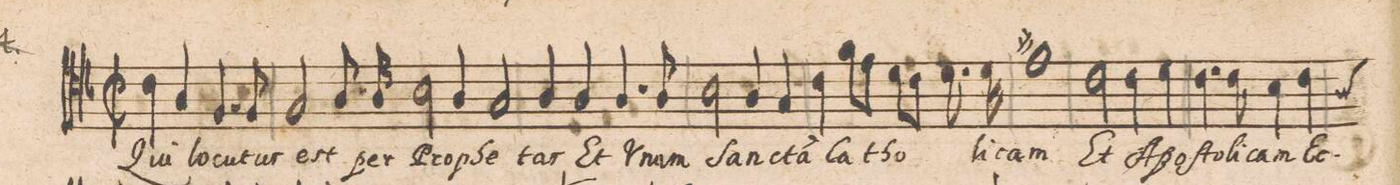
**kern	**text
*I"ALTVS.	*
*clefC4	*
*k[b-]	*
*met(C|)	*
*M2/2	*
4c\	Qui
4A/	lo-
4.F/	-cu-
8F/	-tus
=151-	=151-
2G/	est
8.A/	per
16A/	Pro-
2B-\	-phe-
=152-	=152-
4A/	.
2G/	.
=153-	=153-
4A/	-tas
4A/	Et
4.A/	V-
8A/	-nam
=154-	=154-
2B-\	Sanc-
4A/	-ta(m)
4G/	Ca-
=155-	=155-
4c\	-tho-
8f\L	.
8e\J	.
8d\L	.
8c\J	.
8.d\	.
16d\	-li-
=156-	=156-
1en\	-cam
=157-	=157-
2c\	Et
4c\	A-
4d\	-po-
=158-	=158-
4.c\	-ſto-
8c\	-li-
4B-\	-cam
*custos:A	*
4c\	Ec-
=159-	=159-
*-	*-
